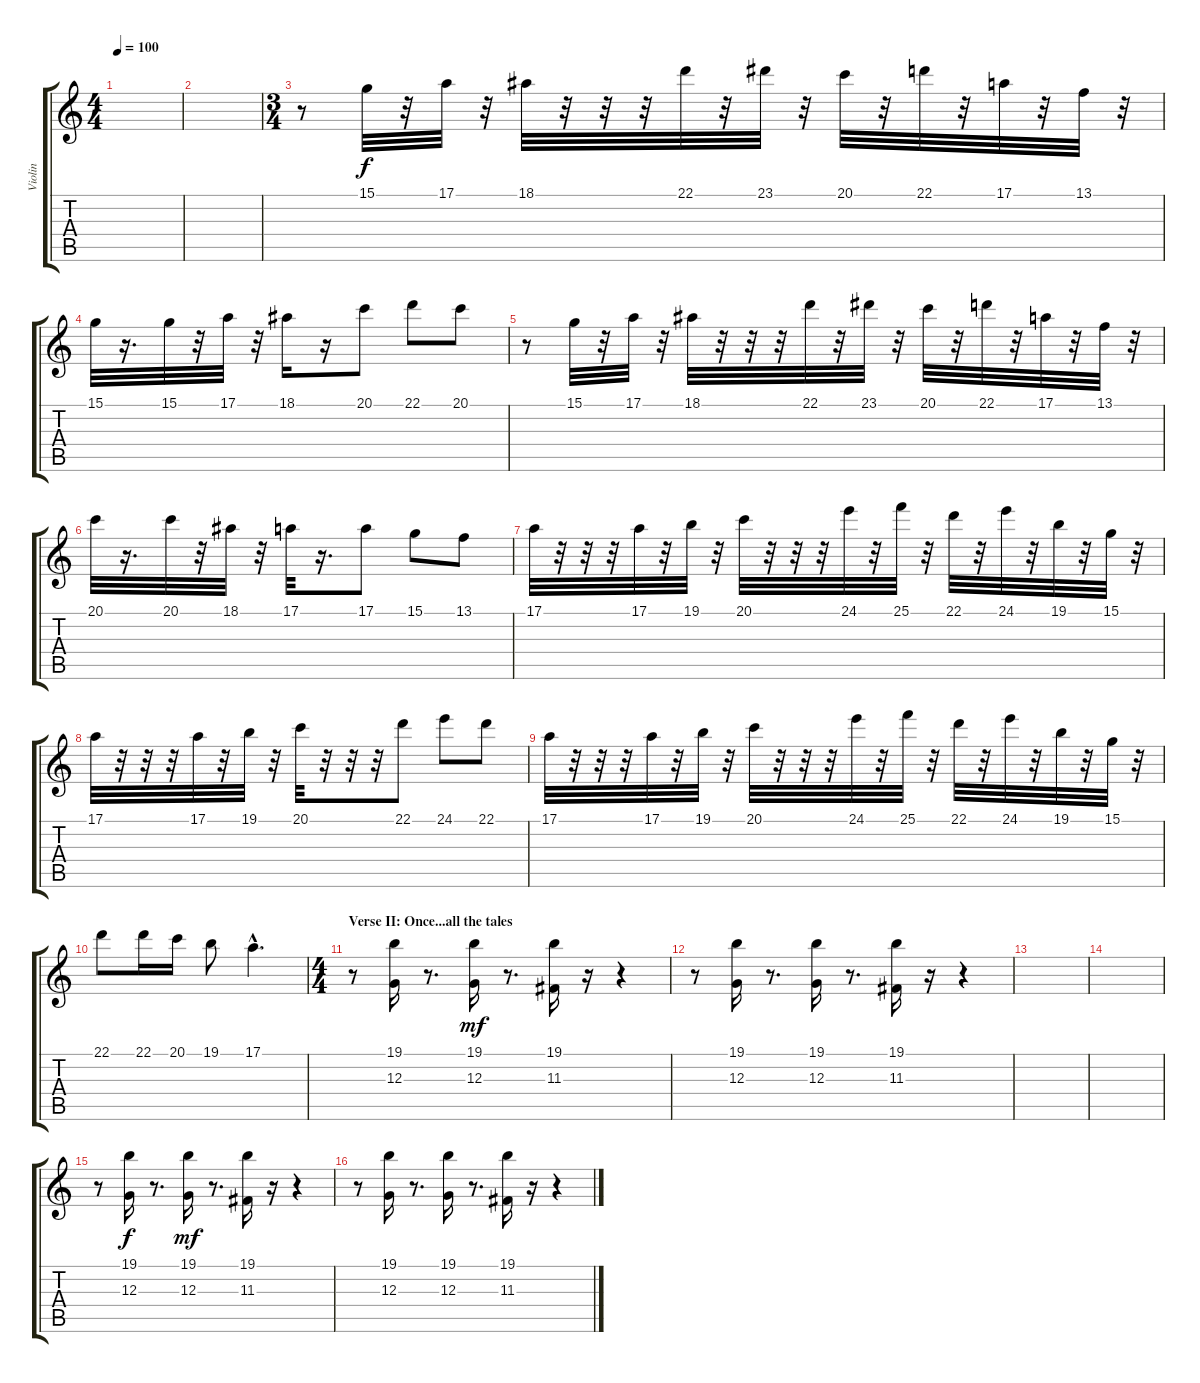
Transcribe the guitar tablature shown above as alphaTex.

\track ("Violin" "Violin") {instrument stringensemble1}
\staff {score tabs}
\tuning (E4 B3 G3 D3 A2 E2) {hide}
\ts (4 4)
\tempo 100
\clef g2
\ks c
|
|
\ts (3 4)
r.8 15.1.32{dy f} r.32 17.1.32 r.32 18.1.32 r.32 r.32 r.32 22.1.32 r.32 23.1.32 r.32 20.1.32 r.32 22.1.32 r.32 17.1.32 r.32 13.1.32 r.32 |
15.1.32 r.16{d} 15.1.32 r.32 17.1.32 r.32 18.1.16 r.16 20.1.8 22.1.8 20.1.8 |
r.8 15.1.32 r.32 17.1.32 r.32 18.1.32 r.32 r.32 r.32 22.1.32 r.32 23.1.32 r.32 20.1.32 r.32 22.1.32 r.32 17.1.32 r.32 13.1.32 r.32 |
20.1.32 r.16{d} 20.1.32 r.32 18.1.32 r.32 17.1.32 r.16{d} 17.1.8 15.1.8 13.1.8 |
17.1.32 r.32 r.32 r.32 17.1.32 r.32 19.1.32 r.32 20.1.32 r.32 r.32 r.32 24.1.32 r.32 25.1.32 r.32 22.1.32 r.32 24.1.32 r.32 19.1.32 r.32 15.1.32 r.32 |
17.1.32 r.32 r.32 r.32 17.1.32 r.32 19.1.32 r.32 20.1.32 r.32 r.32 r.32 22.1.8 24.1.8 22.1.8 |
17.1.32 r.32 r.32 r.32 17.1.32 r.32 19.1.32 r.32 20.1.32 r.32 r.32 r.32 24.1.32 r.32 25.1.32 r.32 22.1.32 r.32 24.1.32 r.32 19.1.32 r.32 15.1.32 r.32 |
22.1.8 22.1.16 20.1.16 19.1.8 17.1{hac}.4{d} |
\ts (4 4)
\section ("" "Verse II: Once...all the tales")
r.8 (19.1 12.3).16 r.8{d} (19.1 12.3).16{dy mf} r.8{d} (19.1 11.3).16 r.16 r.4 |
r.8 (19.1 12.3).16 r.8{d} (19.1 12.3).16 r.8{d} (19.1 11.3).16 r.16 r.4 |
|
|
r.8 (19.1 12.3).16{dy f} r.8{d} (19.1 12.3).16{dy mf} r.8{d} (19.1 11.3).16 r.16 r.4 |
r.8 (19.1 12.3).16 r.8{d} (19.1 12.3).16 r.8{d} (19.1 11.3).16 r.16 r.4
